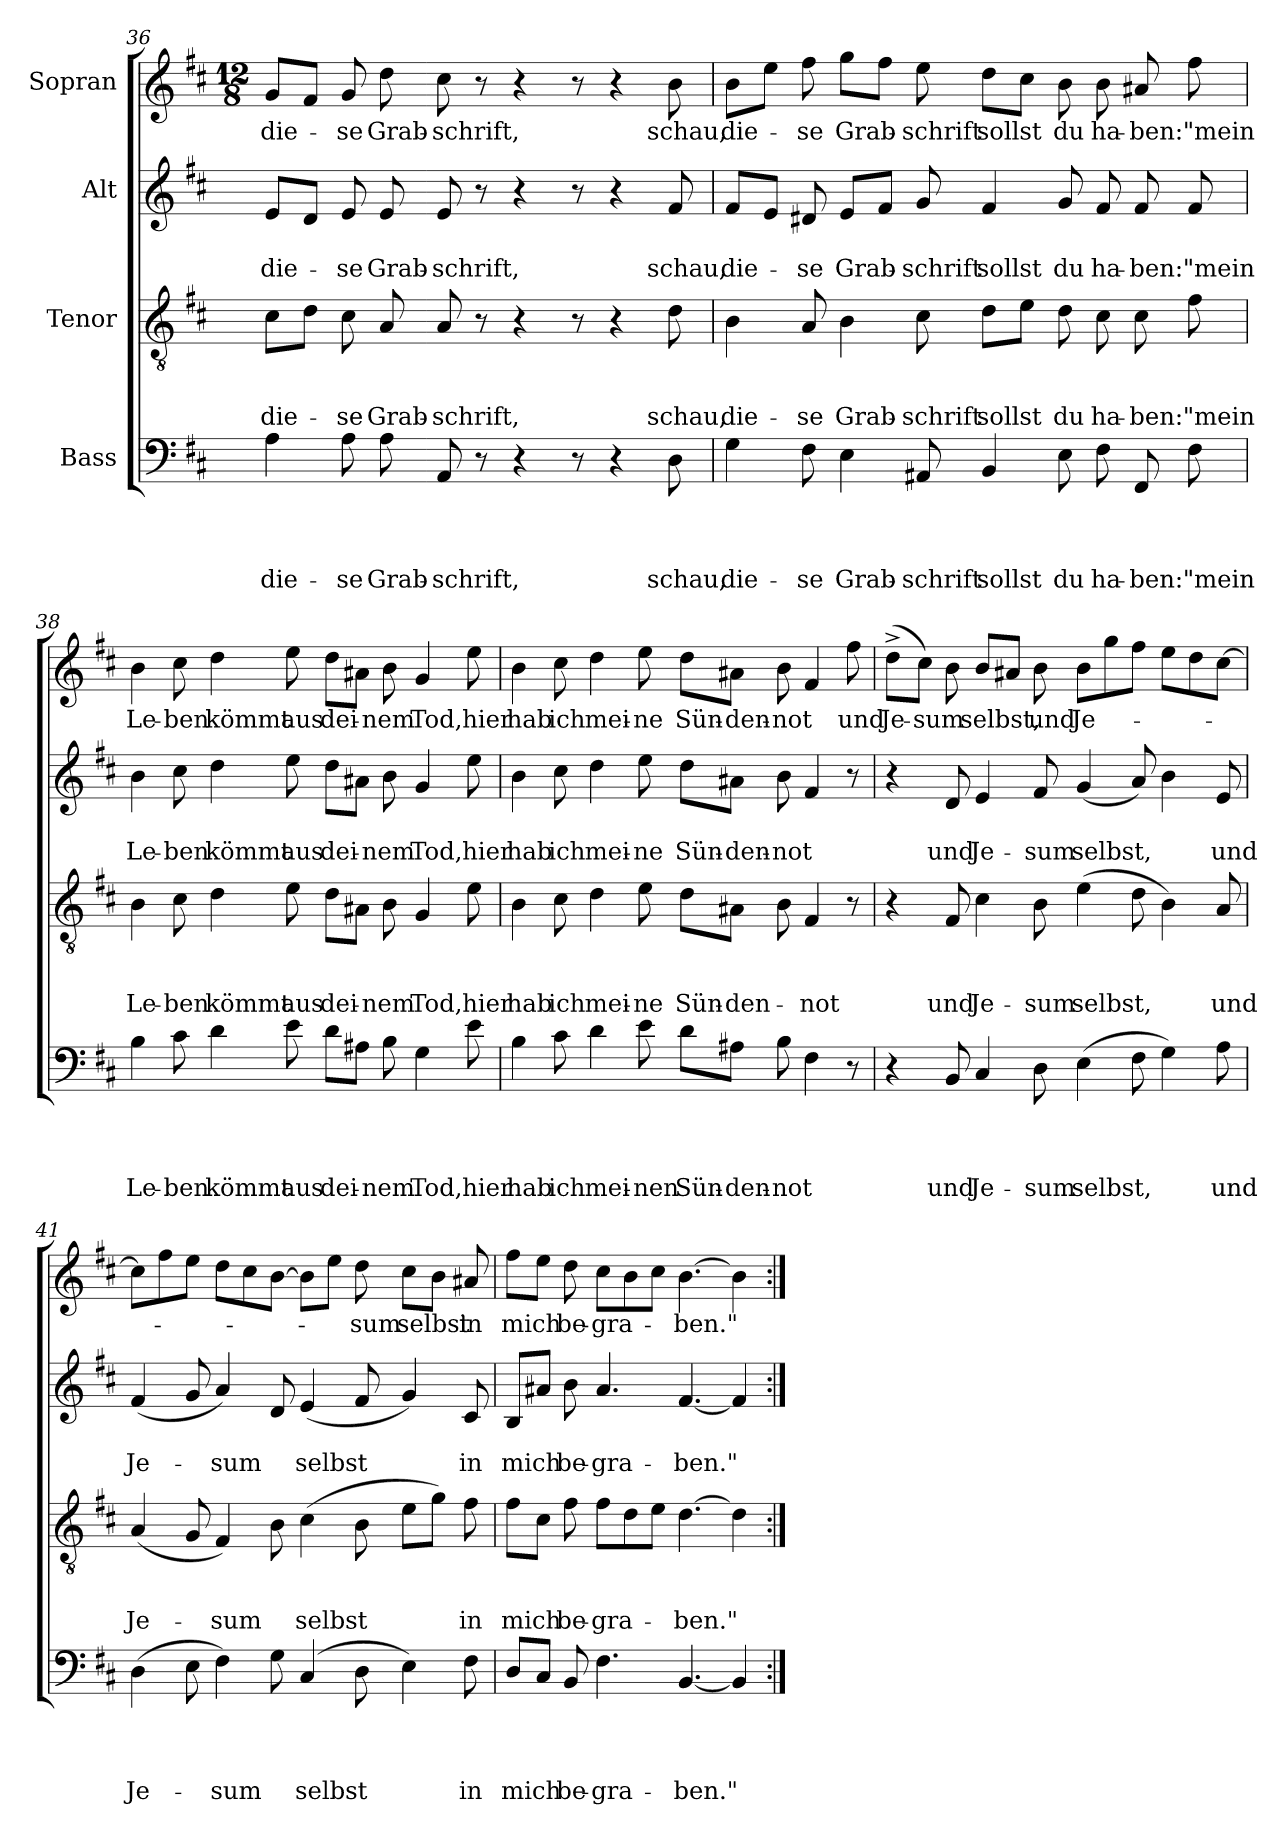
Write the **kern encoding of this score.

**kern	**text	**text	**text	**text	**kern	**text	**text	**text	**kern	**text	**text	**kern	**text
*part4	*part4	*part4	*part4	*part4	*part3	*part3	*part3	*part3	*part2	*part2	*part2	*part1	*part1
*staff4	*staff4	*staff4	*staff4	*staff4	*staff3	*staff3	*staff3	*staff3	*staff2	*staff2	*staff2	*staff1	*staff1
*I"Bass	*	*	*	*	*I"Tenor	*	*	*	*I"Alt	*	*	*I"Sopran	*
*clefF4	*	*	*	*	*clefGv2	*	*	*	*clefG2	*	*	*clefG2	*
*k[f#c#]	*	*	*	*	*k[f#c#]	*	*	*	*k[f#c#]	*	*	*k[f#c#]	*
*D:	*	*	*	*	*D:	*	*	*	*D:	*	*	*D:	*
*	*	*	*	*	*	*	*	*	*	*	*	*M12/8	*
=36	=36	=36	=36	=36	=36	=36	=36	=36	=36	=36	=36	=36	=36
!	!	!	!	!LO:LY:b	!	!	!	!LO:LY:b	!	!	!LO:LY:b	!	!LO:LY:b
4A\	.	.	.	die-	8c#\L	.	.	die-	8e/L	.	die-	8g/L	die-
.	.	.	.	.	8d\J	.	.	.	8d/J	.	.	8f#/J	.
!	!	!	!	!LO:LY:b	!	!	!	!LO:LY:b	!	!	!LO:LY:b	!	!LO:LY:b
8A\	.	.	.	-se	8c#\	.	.	-se	8e/	.	-se	8g/	-se
!	!	!	!	!LO:LY:b	!	!	!	!LO:LY:b	!	!	!LO:LY:b	!	!LO:LY:b
8A\	.	.	.	Grab-	8A/	.	.	Grab-	8e/	.	Grab-	8dd\	Grab-
!	!	!	!	!LO:LY:b	!	!	!	!LO:LY:b	!	!	!LO:LY:b	!	!LO:LY:b
8AA/	.	.	.	-schrift,	8A/	.	.	-schrift,	8e/	.	-schrift,	8cc#\	-schrift,
8r	.	.	.	.	8r	.	.	.	8r	.	.	8r	.
4r	.	.	.	.	4r	.	.	.	4r	.	.	4r	.
8r	.	.	.	.	8r	.	.	.	8r	.	.	8r	.
4r	.	.	.	.	4r	.	.	.	4r	.	.	4r	.
!	!	!	!	!LO:LY:b	!	!	!	!LO:LY:b	!	!	!LO:LY:b	!	!LO:LY:b
8D\	.	.	.	schau,	8d\	.	.	schau,	8f#/	.	schau,	8b\	schau,
!!LO:PB:g=z
=37	=37	=37	=37	=37	=37	=37	=37	=37	=37	=37	=37	=37	=37
!	!	!	!	!LO:LY:b	!	!	!	!LO:LY:b	!	!	!LO:LY:b	!	!LO:LY:b
4G\	.	.	.	die-	4B\	.	.	die-	8f#/L	.	die-	8b\L	die-
.	.	.	.	.	.	.	.	.	8e/J	.	.	8ee\J	.
!	!	!	!	!LO:LY:b	!	!	!	!LO:LY:b	!	!	!LO:LY:b	!	!LO:LY:b
8F#\	.	.	.	-se	8A/	.	.	-se	8d#X/	.	-se	8ff#\	-se
!	!	!	!	!LO:LY:b	!	!	!	!LO:LY:b	!	!	!LO:LY:b	!	!LO:LY:b
4E\	.	.	.	Grab-	4B\	.	.	Grab-	8e/L	.	Grab-	8gg\L	Grab-
.	.	.	.	.	.	.	.	.	8f#/J	.	.	8ff#\J	.
!	!	!	!	!LO:LY:b	!	!	!	!LO:LY:b	!	!	!LO:LY:b	!	!LO:LY:b
8AA#X/	.	.	.	-schrift	8c#\	.	.	-schrift	8g/	.	-schrift	8ee\	-schrift
!	!	!	!	!LO:LY:b	!	!	!	!LO:LY:b	!	!	!LO:LY:b	!	!LO:LY:b
4BB/	.	.	.	sollst	8d\L	.	.	sollst	4f#/	.	sollst	8dd\L	sollst
.	.	.	.	.	8e\J	.	.	.	.	.	.	8cc#\J	.
!	!	!	!	!LO:LY:b	!	!	!	!LO:LY:b	!	!	!LO:LY:b	!	!LO:LY:b
8E\	.	.	.	du	8d\	.	.	du	8g/	.	du	8b\	du
!	!	!	!	!LO:LY:b	!	!	!	!LO:LY:b	!	!	!LO:LY:b	!	!LO:LY:b
8F#\	.	.	.	ha-	8c#\	.	.	ha-	8f#/	.	ha-	8b\	ha-
!	!	!	!	!LO:LY:b	!	!	!	!LO:LY:b	!	!	!LO:LY:b	!	!LO:LY:b
8FF#/	.	.	.	-ben:	8c#\	.	.	-ben:	8f#/	.	-ben:	8a#X/	-ben:
!	!	!	!	!LO:LY:b	!	!	!	!LO:LY:b	!	!	!LO:LY:b	!	!LO:LY:b
8F#\	.	.	.	"mein	8f#\	.	.	"mein	8f#/	.	"mein	8ff#\	"mein
=38	=38	=38	=38	=38	=38	=38	=38	=38	=38	=38	=38	=38	=38
!	!	!	!	!LO:LY:b	!	!	!	!LO:LY:b	!	!	!LO:LY:b	!	!LO:LY:b
4B\	.	.	.	Le-	4B\	.	.	Le-	4b\	.	Le-	4b\	Le-
!	!	!	!	!LO:LY:b	!	!	!	!LO:LY:b	!	!	!LO:LY:b	!	!LO:LY:b
8c#\	.	.	.	-ben	8c#\	.	.	-ben	8cc#\	.	-ben	8cc#\	-ben
!	!	!	!	!LO:LY:b	!	!	!	!LO:LY:b	!	!	!LO:LY:b	!	!LO:LY:b
4d\	.	.	.	kömmt	4d\	.	.	kömmt	4dd\	.	kömmt	4dd\	kömmt
!	!	!	!	!LO:LY:b	!	!	!	!LO:LY:b	!	!	!LO:LY:b	!	!LO:LY:b
8e\	.	.	.	aus	8e\	.	.	aus	8ee\	.	aus	8ee\	aus
!	!	!	!	!LO:LY:b	!	!	!	!LO:LY:b	!	!	!LO:LY:b	!	!LO:LY:b
8d\L	.	.	.	dei-	8d\L	.	.	dei-	8dd\L	.	dei-	8dd\L	dei-
8A#X\J	.	.	.	.	8A#X\J	.	.	.	8a#X\J	.	.	8a#X\J	.
!	!	!	!	!LO:LY:b	!	!	!	!LO:LY:b	!	!	!LO:LY:b	!	!LO:LY:b
8B\	.	.	.	-nem	8B\	.	.	-nem	8b\	.	-nem	8b\	-nem
!	!	!	!	!LO:LY:b	!	!	!	!LO:LY:b	!	!	!LO:LY:b	!	!LO:LY:b
4G\	.	.	.	Tod,	4G/	.	.	Tod,	4g/	.	Tod,	4g/	Tod,
!	!	!	!	!LO:LY:b	!	!	!	!LO:LY:b	!	!	!LO:LY:b	!	!LO:LY:b
8e\	.	.	.	hier	8e\	.	.	hier	8ee\	.	hier	8ee\	hier
!!LO:LB:g=z
=39	=39	=39	=39	=39	=39	=39	=39	=39	=39	=39	=39	=39	=39
!	!	!	!	!LO:LY:b	!	!	!	!LO:LY:b	!	!	!LO:LY:b	!	!LO:LY:b
4B\	.	.	.	hab	4B\	.	.	hab	4b\	.	hab	4b\	hab
!	!	!	!	!LO:LY:b	!	!	!	!LO:LY:b	!	!	!LO:LY:b	!	!LO:LY:b
8c#\	.	.	.	ich	8c#\	.	.	ich	8cc#\	.	ich	8cc#\	ich
!	!	!	!	!LO:LY:b	!	!	!	!LO:LY:b	!	!	!LO:LY:b	!	!LO:LY:b
4d\	.	.	.	mei-	4d\	.	.	mei-	4dd\	.	mei-	4dd\	mei-
!	!	!	!	!LO:LY:b:rj	!	!	!	!LO:LY:b:rj	!	!	!LO:LY:b:rj	!	!LO:LY:b:rj
8e\	.	.	.	-nen	8e\	.	.	-ne	8ee\	.	-ne	8ee\	-ne
!	!	!	!	!LO:LY:b	!	!	!	!LO:LY:b	!	!	!LO:LY:b	!	!LO:LY:b
8d\L	.	.	.	Sün-	8d\L	.	.	Sün-	8dd\L	.	Sün-	8dd\L	Sün-
!	!	!	!	!LO:LY:b	!	!	!	!LO:LY:b	!	!	!LO:LY:b	!	!LO:LY:b
8A#X\J	.	.	.	-den-	8A#X\J	.	.	-den-	8a#X\J	.	-den-	8a#X\J	-den-
!	!	!	!	!LO:LY:b	!	!	!	!	!	!	!LO:LY:b	!	!LO:LY:b
8B\	.	.	.	-not	8B\	.	.	.	8b\	.	-not	8b\	-not
!	!	!	!	!	!	!	!	!LO:LY:b	!	!	!	!	!
4F#\	.	.	.	.	4F#/	.	.	-not	4f#/	.	.	4f#/	.
!	!	!	!	!	!	!	!	!	!	!	!	!	!LO:LY:b
8r	.	.	.	.	8r	.	.	.	8r	.	.	8ff#\	und
=40	=40	=40	=40	=40	=40	=40	=40	=40	=40	=40	=40	=40	=40
!	!	!	!	!	!	!	!	!	!	!	!	!	!LO:LY:b
4r	.	.	.	.	4r	.	.	.	4r	.	.	(>8dd^>\L	Je-
!	!	!	!	!	!	!	!	!	!	!	!	!	!LO:LY:b
.	.	.	.	.	.	.	.	.	.	.	.	8cc#\J)	-sum
!	!	!	!	!LO:LY:b	!	!	!	!LO:LY:b	!	!	!LO:LY:b	!	!
8BB/	.	.	.	und	8F#/	.	.	und	8d/	.	und	8b\	.
!	!	!	!	!LO:LY:b	!	!	!	!LO:LY:b	!	!	!LO:LY:b	!	!LO:LY:b
4C#/	.	.	.	Je-	4c#\	.	.	Je-	4e/	.	Je-	8b/L	selbst,
.	.	.	.	.	.	.	.	.	.	.	.	8a#X/J	.
!	!	!	!	!LO:LY:b	!	!	!	!LO:LY:b	!	!	!LO:LY:b	!	!LO:LY:b
8D\	.	.	.	-sum	8B\	.	.	-sum	8f#/	.	-sum	8b\	und
!	!	!	!	!LO:LY:b	!	!	!	!LO:LY:b	!	!	!LO:LY:b	!	!LO:LY:b
(>4E\	.	.	.	selbst,	(>4e\	.	.	selbst,	(<4g/	.	selbst,	8b\L	Je-
.	.	.	.	.	.	.	.	.	.	.	.	8gg\	.
8F#\	.	.	.	.	8d\	.	.	.	8a/)	.	.	8ff#\J	.
4G\)	.	.	.	.	4B\)	.	.	.	4b\	.	.	8ee\L	.
.	.	.	.	.	.	.	.	.	.	.	.	8dd\	.
!	!	!	!	!LO:LY:b	!	!	!	!LO:LY:b	!	!	!LO:LY:b	!	!
8A\	.	.	.	und	8A/	.	.	und	8e/	.	und	[>8cc#\J	.
=41	=41	=41	=41	=41	=41	=41	=41	=41	=41	=41	=41	=41	=41
!	!	!	!	!LO:LY:b	!	!	!	!LO:LY:b	!	!	!LO:LY:b	!	!
(>4D\	.	.	.	Je-	(<4A/	.	.	Je-	(<4f#/	.	Je-	8cc#\L]	.
.	.	.	.	.	.	.	.	.	.	.	.	8ff#\	.
8E\	.	.	.	.	8G/	.	.	.	8g/	.	.	8ee\J	.
!	!	!	!	!LO:LY:b	!	!	!	!LO:LY:b	!	!	!LO:LY:b	!	!
4F#\)	.	.	.	-sum	4F#/)	.	.	-sum	4a/)	.	-sum	8dd\L	.
.	.	.	.	.	.	.	.	.	.	.	.	8cc#\	.
8G\	.	.	.	.	8B\	.	.	.	8d/	.	.	[>8b\J	.
!	!	!	!	!LO:LY:b	!	!	!	!LO:LY:b	!	!	!LO:LY:b	!	!
(4C#/	.	.	.	selbst	(>4c#\	.	.	selbst	(<4e/	.	selbst	8b\L]	.
.	.	.	.	.	.	.	.	.	.	.	.	8ee\J	.
!	!	!	!	!	!	!	!	!	!	!	!	!	!LO:LY:b
8D\	.	.	.	.	8B\	.	.	.	8f#/	.	.	8dd\	-sum
!	!	!	!	!	!	!	!	!	!	!	!	!	!LO:LY:b
4E\)	.	.	.	.	8e\L	.	.	.	4g/)	.	.	8cc#\L	selbst
.	.	.	.	.	8g\J)	.	.	.	.	.	.	8b\J	.
!	!	!	!	!LO:LY:b	!	!	!	!LO:LY:b	!	!	!LO:LY:b	!	!LO:LY:b
8F#\	.	.	.	in	8f#\	.	.	in	8c#/	.	in	8a#X/	in
!!LO:LB:g=z
=42	=42	=42	=42	=42	=42	=42	=42	=42	=42	=42	=42	=42	=42
!	!	!	!	!LO:LY:b	!	!	!	!LO:LY:b	!	!	!LO:LY:b	!	!LO:LY:b
8D/L	.	.	.	mich	8f#\L	.	.	mich	8B/L	.	mich	8ff#\L	mich
8C#/J	.	.	.	.	8c#\J	.	.	.	8a#X/J	.	.	8ee\J	.
!	!	!	!	!LO:LY:b	!	!	!	!LO:LY:b	!	!	!LO:LY:b	!	!LO:LY:b
8BB/	.	.	.	be-	8f#\	.	.	be-	8b\	.	be-	8dd\	be-
!	!	!	!	!LO:LY:b:rj	!	!	!	!LO:LY:b	!	!	!LO:LY:b:rj	!	!LO:LY:b
4.F#\	.	.	.	-gra-	8f#\L	.	.	-gra-	4.a#/	.	-gra-	8cc#\L	-gra-
.	.	.	.	.	8d\	.	.	.	.	.	.	8b\	.
.	.	.	.	.	8e\J	.	.	.	.	.	.	8cc#\J	.
!	!	!	!	!LO:LY:b	!	!	!	!LO:LY:b	!	!	!LO:LY:b	!	!LO:LY:b
[<4.BB/	.	.	.	-ben."	[>4.d\	.	.	-ben."	[<4.f#/	.	-ben."	[>4.b\	-ben."
4BB/]	.	.	.	.	4d\]	.	.	.	4f#/]	.	.	4b\]	.
=:|!	=:|!	=:|!	=:|!	=:|!	=:|!	=:|!	=:|!	=:|!	=:|!	=:|!	=:|!	=:|!	=:|!
*-	*-	*-	*-	*-	*-	*-	*-	*-	*-	*-	*-	*-	*-
